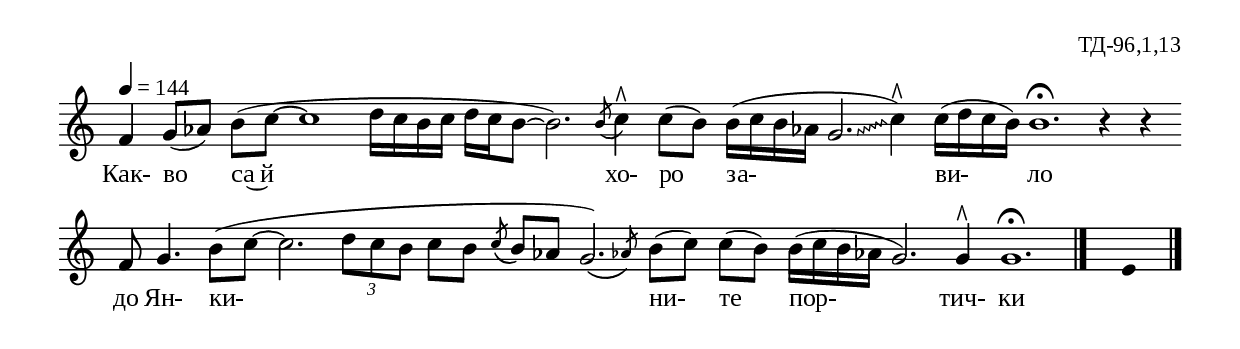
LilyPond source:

%{
td_096_1_13
%}

\include "td-preamble.ly"

\score {
\relative c' {
\tempo 4 = 144
\cadenzaOn
\override Glissando #'style = #'zigzag
\phrasingSlurDown
f4 g8([ aes]) b[( c]~ c1 d16[ c b c] d[ c b8]~ b2.) \acciaccatura b8 c4^\rtoe
c8[( b]) b16[( c b aes!] g2.\glissando c4^\rtoe)
\bar ""
c16[( d c b]) b1.\fermata r4 r \bar ""
f8 g4. b8[( c]~ c2. \times 2/3 { d8[ c b] } 
c[ b] \grace { \stdB c8\( \stdE } b\)[ aes!] \afterGrace g2.)\( { \stdB aes!8\) \stdE }
\bar ""
b8[( c]) c[( b]) b16[( c b aes!] g2.) g4^\rtoe g1.\fermata
 \bar "|." 
s4 \fixB e
  \bar "|." 
}
\addlyrics { Как- во са~й хо- ро за- ви- ло до Ян- ки- ни- те пор- тич- ки }
%
\layout {
   \context { 
	    \Staff \remove "Time_signature_engraver" } 
  indent = #0
  line-width = 190\mm
  ragged-right=##f
}
%
\midi { 
	\context {
		\Score tempoWholesPerMinute = #(ly:make-moment 144 4)
		}
	}
}
%
\header{
  opus = "ТД-96,1,13"
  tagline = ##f
}


